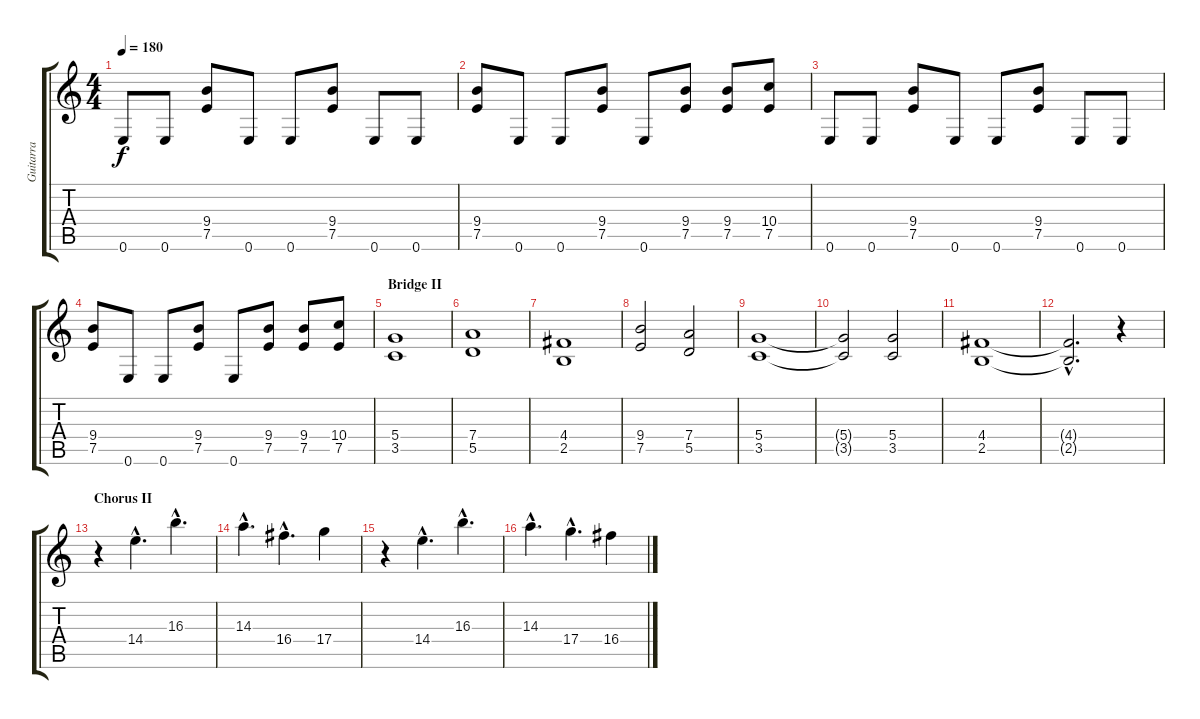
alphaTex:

\track ("Guitarra" "Guitarra") {instrument overdrivenguitar}
\staff {score tabs}
\tuning (E4 B3 G3 D3 A2 E2) {hide}
\ts (4 4)
\tempo 180
\clef g2
\ks c
0.6.8{dy f} 0.6.8 (9.4 7.5).8 0.6.8 0.6.8 (9.4 7.5).8 0.6.8 0.6.8 |
(9.4 7.5).8 0.6.8 0.6.8 (9.4 7.5).8 0.6.8 (9.4 7.5).8 (9.4 7.5).8 (10.4 7.5).8 |
0.6.8 0.6.8 (9.4 7.5).8 0.6.8 0.6.8 (9.4 7.5).8 0.6.8 0.6.8 |
(9.4 7.5).8 0.6.8 0.6.8 (9.4 7.5).8 0.6.8 (9.4 7.5).8 (9.4 7.5).8 (10.4 7.5).8 |
\section ("" "Bridge II")
(5.4 3.5).1 |
(7.4 5.5).1 |
(4.4 2.5).1 |
(9.4 7.5).2 (7.4 5.5).2 |
(5.4 3.5).1 |
(5.4{t} 3.5{t}).2 (5.4 3.5).2 |
(4.4 2.5).1 |
(4.4{hac t} 2.5{hac t}).2{d} r.4 |
\section ("" "Chorus II")
r.4 14.4{hac}.4{d} 16.3{hac}.4{d} |
14.3{hac}.4{d} 16.4{hac}.4{d} 17.4.4 |
r.4 14.4{hac}.4{d} 16.3{hac}.4{d} |
14.3{hac}.4{d} 17.4{hac}.4{d} 16.4.4
